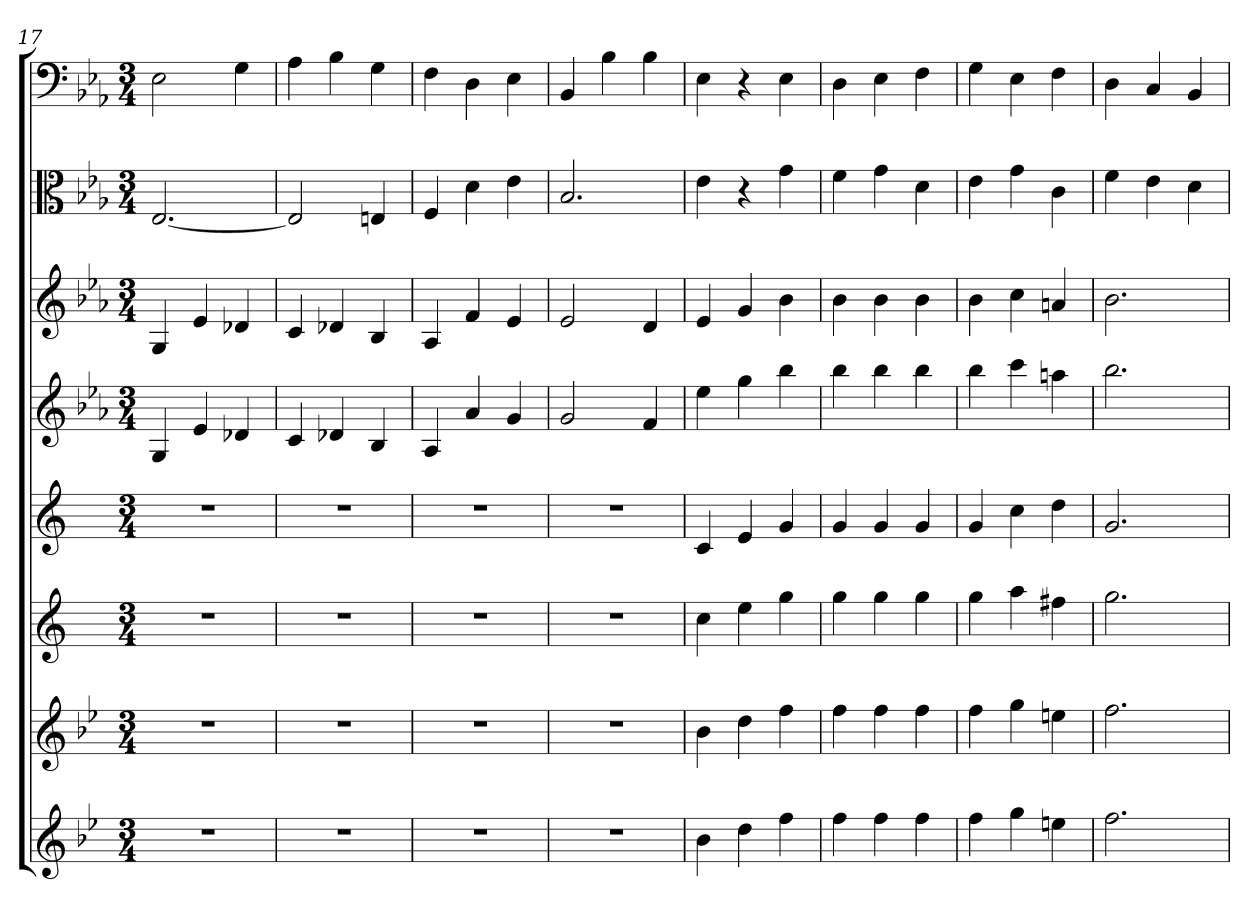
**kern	**kern	**kern	**kern	**kern	**kern	**kern	**kern
*part8	*part7	*part6	*part5	*part4	*part3	*part2	*part1
*staff8	*staff7	*staff6	*staff5	*staff4	*staff3	*staff2	*staff1
*	*	*	*	*	*	*clefC3	*clefF4
*k[b-e-]	*k[b-e-]	*k[]	*k[]	*k[b-e-a-]	*k[b-e-a-]	*k[b-e-a-]	*k[b-e-a-]
*M3/4	*M3/4	*M3/4	*M3/4	*M3/4	*M3/4	*M3/4	*M3/4
=17	=17	=17	=17	=17	=17	=17	=17
2.r	2.r	2.r	2.r	4G	4G	[2.E-	2E-
.	.	.	.	4e-	4e-	.	.
.	.	.	.	4d-X	4d-X	.	4G
=18	=18	=18	=18	=18	=18	=18	=18
2.r	2.r	2.r	2.r	4c	4c	2E-]	4A-
.	.	.	.	4d-X	4d-X	.	4B-
.	.	.	.	4B-	4B-	4En	4G
=19	=19	=19	=19	=19	=19	=19	=19
2.r	2.r	2.r	2.r	4A-	4A-	4F	4F
.	.	.	.	4a-	4f	4d	4D
.	.	.	.	4g	4e-	4e-	4E-
=20	=20	=20	=20	=20	=20	=20	=20
2.r	2.r	2.r	2.r	2g	2e-	2.B-	4BB-
.	.	.	.	.	.	.	4B-
.	.	.	.	4f	4d	.	4B-
=21	=21	=21	=21	=21	=21	=21	=21
4b-	4b-	4cc	4c	4ee-	4e-	4e-	4E-
4dd	4dd	4ee	4e	4gg	4g	4r	4r
4ff	4ff	4gg	4g	4bb-	4b-	4g	4E-
=22	=22	=22	=22	=22	=22	=22	=22
4ff	4ff	4gg	4g	4bb-	4b-	4f	4D
4ff	4ff	4gg	4g	4bb-	4b-	4g	4E-
4ff	4ff	4gg	4g	4bb-	4b-	4d	4F
=23	=23	=23	=23	=23	=23	=23	=23
4ff	4ff	4gg	4g	4bb-	4b-	4e-	4G
4gg	4gg	4aa	4cc	4ccc	4cc	4g	4E-
4een	4een	4ff#X	4dd	4aan	4an	4c	4F
=24	=24	=24	=24	=24	=24	=24	=24
2.ff	2.ff	2.gg	2.g	2.bb-	2.b-	4f	4D
.	.	.	.	.	.	4e-	4C
.	.	.	.	.	.	4d	4BB-
=	=	=	=	=	=	=	=
*-	*-	*-	*-	*-	*-	*-	*-
